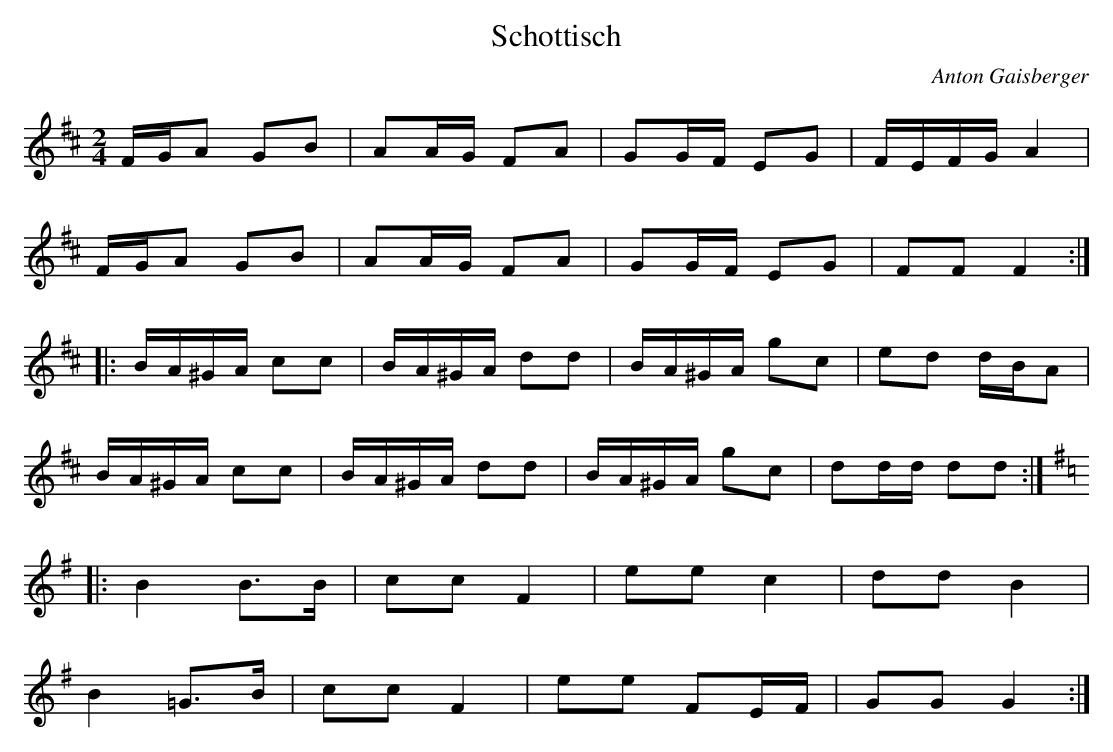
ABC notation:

X:1
T:Schottisch
C:Anton Gaisberger
M:2/4
L:1/16
K:D
FGA2 G2B2|A2AG F2A2|G2GF E2G2|FEFGA4|
FGA2 G2B2|A2AG F2A2|G2GF E2G2|F2F2F4:|
|:BA^GA c2c2|BA^GA d2d2|BA^GA g2c2|e2d2 dBA2|
BA^GA c2c2|BA^GA d2d2|BA^GA g2c2|d2dd d2d2:|
K:G
|:B4B3B|c2c2F4|e2e2c4|d2d2B4|
B4=G3B|c2c2F4|e2e2 F2EF|G2G2G4:|
